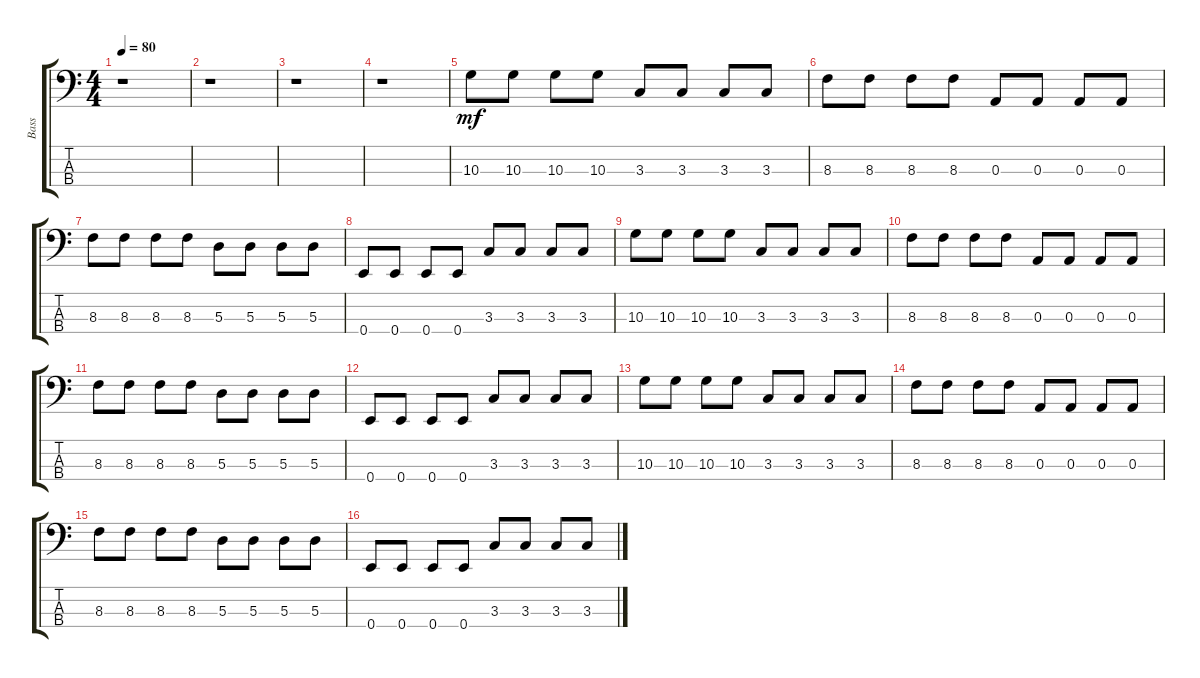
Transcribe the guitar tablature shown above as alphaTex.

\track ("Bass" "Bass") {instrument electricbassfinger}
\staff {score tabs}
\tuning (G2 D2 A1 E1) {hide}
\ts (4 4)
\tempo 80
\clef f4
\ks c
r.1{dy mf instrument electricbassfinger} |
r.1 |
r.1 |
r.1 |
10.3.8 10.3.8 10.3.8 10.3.8 3.3.8 3.3.8 3.3.8 3.3.8 |
8.3.8 8.3.8 8.3.8 8.3.8 0.3.8 0.3.8 0.3.8 0.3.8 |
8.3.8 8.3.8 8.3.8 8.3.8 5.3.8 5.3.8 5.3.8 5.3.8 |
0.4.8 0.4.8 0.4.8 0.4.8 3.3.8 3.3.8 3.3.8 3.3.8 |
10.3.8 10.3.8 10.3.8 10.3.8 3.3.8 3.3.8 3.3.8 3.3.8 |
8.3.8 8.3.8 8.3.8 8.3.8 0.3.8 0.3.8 0.3.8 0.3.8 |
8.3.8 8.3.8 8.3.8 8.3.8 5.3.8 5.3.8 5.3.8 5.3.8 |
0.4.8 0.4.8 0.4.8 0.4.8 3.3.8 3.3.8 3.3.8 3.3.8 |
10.3.8 10.3.8 10.3.8 10.3.8 3.3.8 3.3.8 3.3.8 3.3.8 |
8.3.8 8.3.8 8.3.8 8.3.8 0.3.8 0.3.8 0.3.8 0.3.8 |
8.3.8 8.3.8 8.3.8 8.3.8 5.3.8 5.3.8 5.3.8 5.3.8 |
0.4.8 0.4.8 0.4.8 0.4.8 3.3.8 3.3.8 3.3.8 3.3.8
